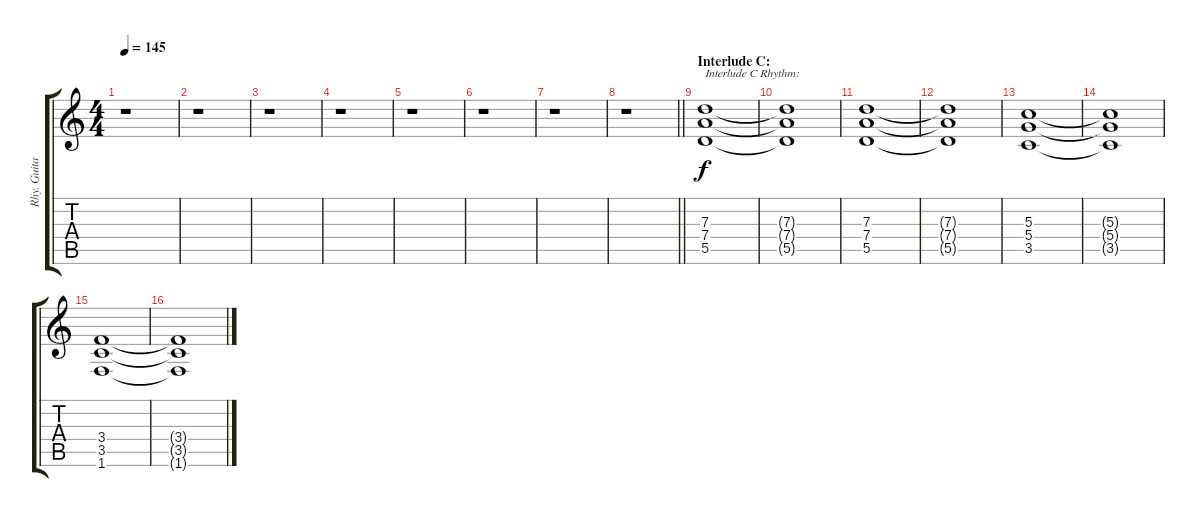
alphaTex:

\track ("Rhy. Guitar 2" "Rhy. Guita") {instrument distortionguitar}
\staff {score tabs}
\tuning (E4 B3 G3 D3 A2 E2) {hide}
\ts (4 4)
\tempo 145
\clef g2
\ks c
r.1{dy f} |
r.1 |
r.1 |
r.1 |
r.1 |
r.1 |
r.1 |
\barLineRight lightlight
r.1 |
\section ("" "Interlude C:")
(7.3 7.4 5.5).1{txt "Interlude C Rhythm:"} |
(7.3{t} 7.4{t} 5.5{t}).1 |
(7.3 7.4 5.5).1 |
(7.3{t} 7.4{t} 5.5{t}).1 |
(5.3 5.4 3.5).1 |
(5.3{t} 5.4{t} 3.5{t}).1 |
(3.4 3.5 1.6).1 |
(3.4{t} 3.5{t} 1.6{t}).1
